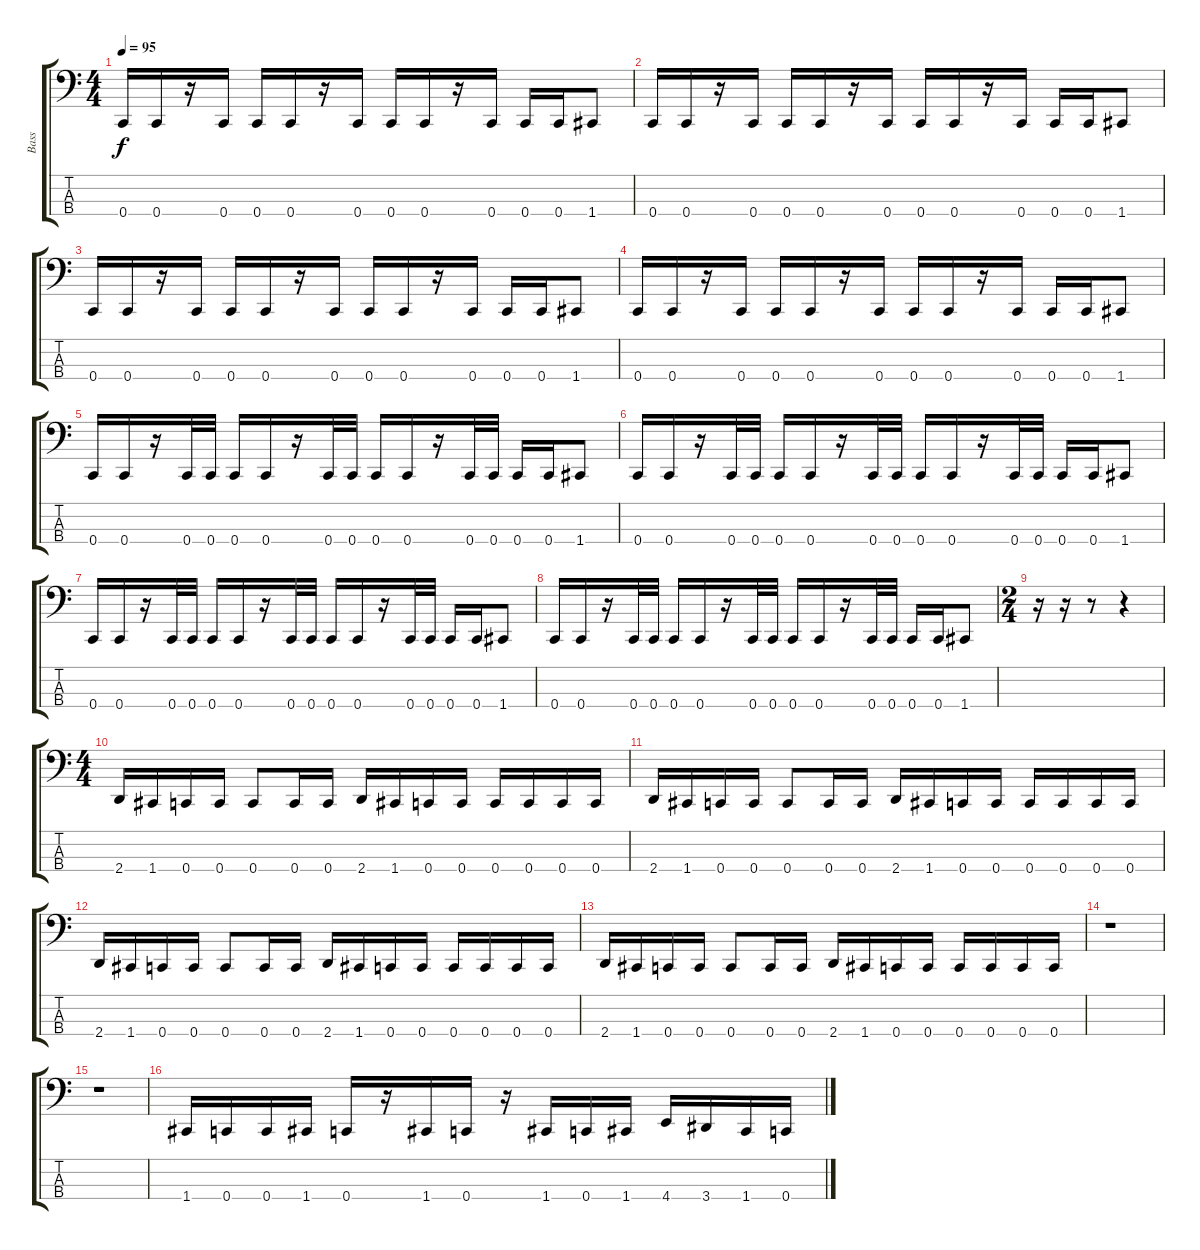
\track ("Bass" "Bass") {instrument electricbasspick}
\staff {score tabs}
\tuning (F2 C2 G1 C1) {hide}
\ts (4 4)
\tempo 95
\clef f4
\ks c
0.4.16{dy f instrument electricbasspick} 0.4.16 r.16 0.4.16 0.4.16 0.4.16 r.16 0.4.16 0.4.16 0.4.16 r.16 0.4.16 0.4.16 0.4.16 1.4.8 |
0.4.16 0.4.16 r.16 0.4.16 0.4.16 0.4.16 r.16 0.4.16 0.4.16 0.4.16 r.16 0.4.16 0.4.16 0.4.16 1.4.8 |
0.4.16 0.4.16 r.16 0.4.16 0.4.16 0.4.16 r.16 0.4.16 0.4.16 0.4.16 r.16 0.4.16 0.4.16 0.4.16 1.4.8 |
0.4.16 0.4.16 r.16 0.4.16 0.4.16 0.4.16 r.16 0.4.16 0.4.16 0.4.16 r.16 0.4.16 0.4.16 0.4.16 1.4.8 |
0.4.16 0.4.16 r.16 0.4.32 0.4.32 0.4.16 0.4.16 r.16 0.4.32 0.4.32 0.4.16 0.4.16 r.16 0.4.32 0.4.32 0.4.16 0.4.16 1.4.8 |
0.4.16 0.4.16 r.16 0.4.32 0.4.32 0.4.16 0.4.16 r.16 0.4.32 0.4.32 0.4.16 0.4.16 r.16 0.4.32 0.4.32 0.4.16 0.4.16 1.4.8 |
0.4.16 0.4.16 r.16 0.4.32 0.4.32 0.4.16 0.4.16 r.16 0.4.32 0.4.32 0.4.16 0.4.16 r.16 0.4.32 0.4.32 0.4.16 0.4.16 1.4.8 |
0.4.16 0.4.16 r.16 0.4.32 0.4.32 0.4.16 0.4.16 r.16 0.4.32 0.4.32 0.4.16 0.4.16 r.16 0.4.32 0.4.32 0.4.16 0.4.16 1.4.8 |
\ts (2 4)
r.16 r.16 r.8 r.4 |
\ts (4 4)
2.4.16 1.4.16 0.4.16 0.4.16 0.4.8 0.4.16 0.4.16 2.4.16 1.4.16 0.4.16 0.4.16 0.4.16 0.4.16 0.4.16 0.4.16 |
2.4.16 1.4.16 0.4.16 0.4.16 0.4.8 0.4.16 0.4.16 2.4.16 1.4.16 0.4.16 0.4.16 0.4.16 0.4.16 0.4.16 0.4.16 |
2.4.16 1.4.16 0.4.16 0.4.16 0.4.8 0.4.16 0.4.16 2.4.16 1.4.16 0.4.16 0.4.16 0.4.16 0.4.16 0.4.16 0.4.16 |
2.4.16 1.4.16 0.4.16 0.4.16 0.4.8 0.4.16 0.4.16 2.4.16 1.4.16 0.4.16 0.4.16 0.4.16 0.4.16 0.4.16 0.4.16 |
r.1 |
r.1 |
1.4.16 0.4.16 0.4.16 1.4.16 0.4.16 r.16 1.4.16 0.4.16 r.16 1.4.16 0.4.16 1.4.16 4.4.16 3.4.16 1.4.16 0.4.16
